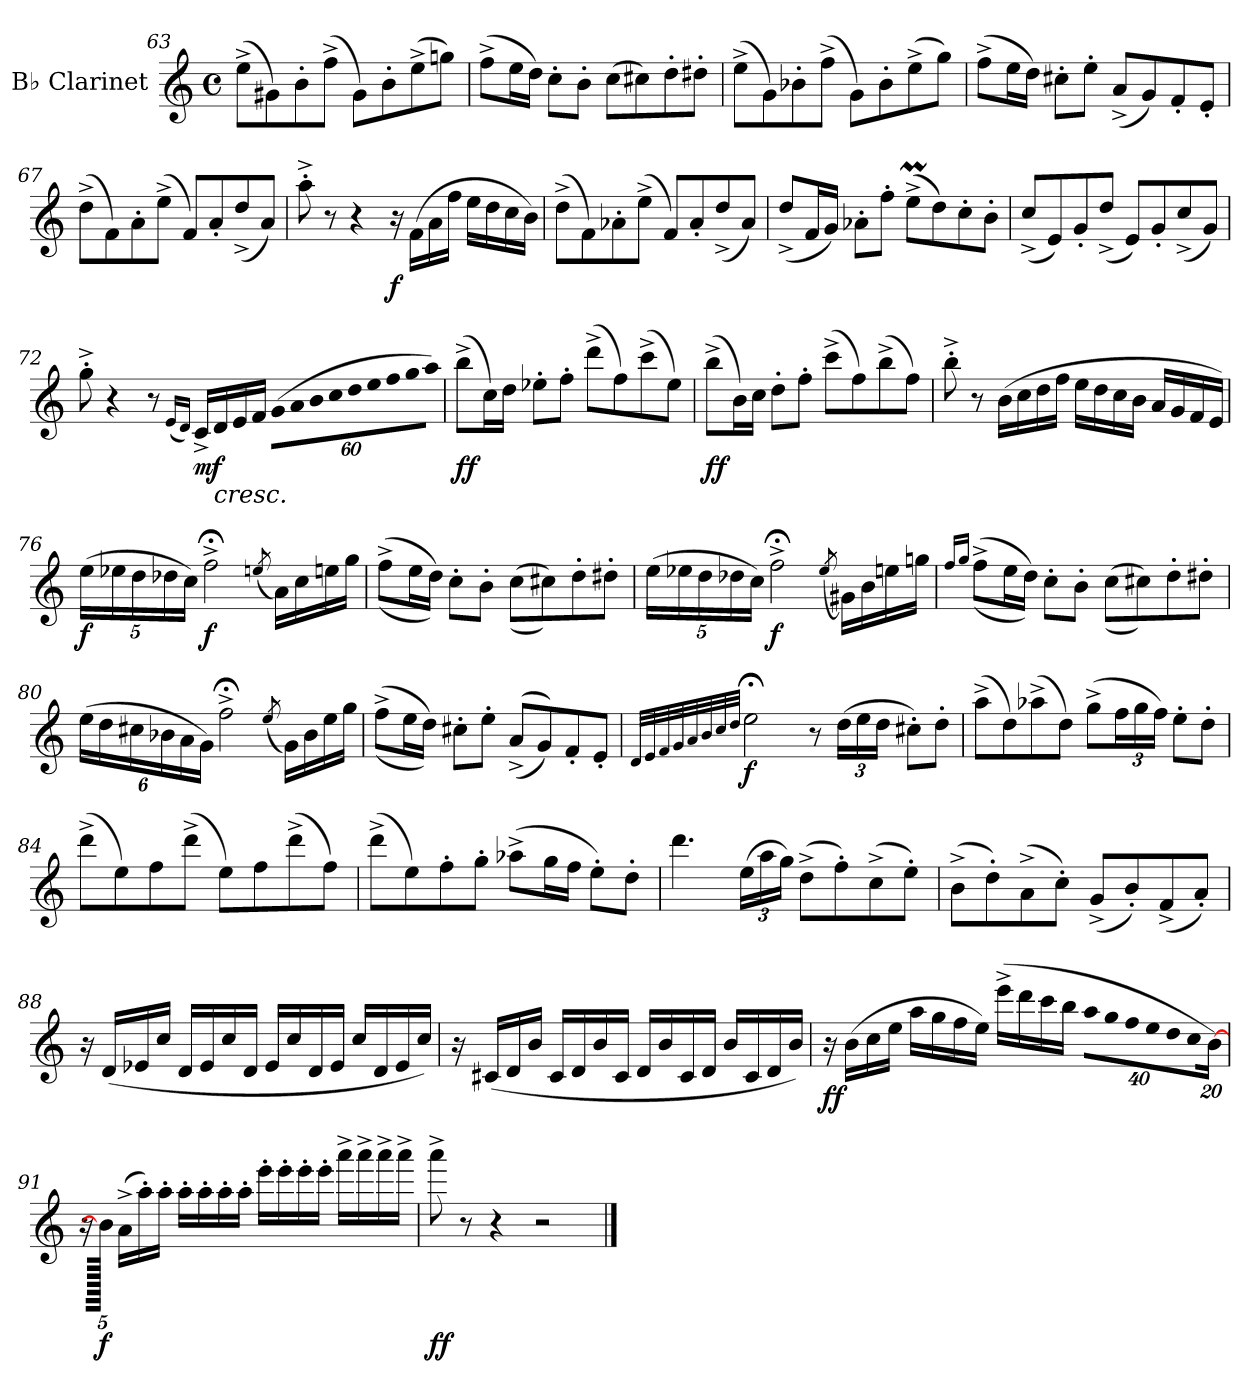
**kern	**dynam
*part1	*part1
*staff1	*staff1
*I"B♭ Clarinet	*
*I'B♭ Cl.	*
*clefG2	*
*ITrd1c2	*
*k[b-e-]	*
*M4/4	*
*met(c)	*
=63	=63
(8dd^\L	.
8f#X\)	.
8a'\	.
(8ee-^\J	.
8f#\L)	.
8a'\	.
(8dd^\	.
8ffn\J)	.
=64	=64
(8ee-^\L	.
16dd\L	.
16cc\JJ)	.
8b-'\L	.
8a'\J	.
(8b-\L	.
8bn\)	.
8cc'\	.
8cc#X'\J	.
!!LO:LB:g=z
=65	=65
(8dd^\L	.
8f\)	.
8a-X'\	.
(8ee-^\J	.
8f\L)	.
8a-'\	.
(8dd^\	.
8ff\J)	.
=66	=66
(8ee-^\L	.
16dd\L	.
16cc\JJ)	.
8bn'\L	.
8dd'\J	.
(8g^/L	.
8f/)	.
8e-'/	.
8d'/J	.
=67	=67
(8cc^\L	.
8e-\)	.
8g'\	.
(8dd^\J	.
8e-/L)	.
8g'/	.
(8cc^/	.
8g/J)	.
=68	=68
8gg'^\	.
8r	.
4r	.
!	!LO:DY:b
16r	f
(16e-\LL	.
16g\	.
16ee-\JJ	.
16dd\LL	.
16cc\	.
16b-\	.
16a\JJ)	.
=69	=69
(8cc^\L	.
8e-\)	.
8g-X'\	.
(8dd^\J	.
8e-/L)	.
8g-'/	.
(8cc^/	.
8g-/J)	.
!!LO:PB:g=z
=70	=70
(8cc^/L	.
16e-/L	.
16f/JJ)	.
8g-X'\L	.
8ee-'\J	.
(8ddm^\L	.
8cc\)	.
8b-'\	.
8a'\J	.
=71	=71
(8b-^/L	.
8d/)	.
8f'/	.
(8cc^/J	.
8d/L)	.
8f'/	.
(8b-^/	.
8f/J)	.
=72	=72
8ff'^\	.
4r	.
8r	.
(16qd/LL	.
16qc/JJ)	.
!	!LO:DY:b
16B-^/LL	mf
!	!LO:HP:b
16c/	<
16d/	.
16e-/JJ	.
*Xbrackettup	*
!LO:N:vis=32	!
(1920%53f\LLL	.
!LO:N:vis=32	!
1920%53g\	.
!LO:N:vis=32	!
1920%53a\	.
!LO:N:vis=32	!
1920%53b-\	.
!LO:N:vis=32	!
1920%53cc\	.
!LO:N:vis=32	!
1920%53dd\	.
!LO:N:vis=32	!
1920%53ee-\	.
!LO:N:vis=32	!
1920%53ff\	.
!LO:N:vis=32	!
1920%53gg\JJJ)	.
=73	=73
!	!LO:DY:b
(8aa^\L	ff
16b-\L)	.
16cc\JJ	.
8dd-X'\L	.
8ee-'\J	.
(8ccc^\L	.
8ee-\)	.
(8bb-^\	.
8dd-\J)	.
!!LO:LB:g=z
=74	=74
!	!LO:DY:b
(8aa^\L	ff
16a\L)	.
16b-\JJ	.
8cc'\L	.
8ee-'\J	.
(8bb-^\L	.
8ee-\)	.
(8aa^\	.
8ee-\J)	.
=75	=75
8aa^'\	.
8r	.
(16a\LL	.
16b-\	.
16cc\	.
16ee-\JJ	.
16dd\LL	.
16cc\	.
16b-\	.
16a\JJ	.
16g/LL	.
16f/	.
16e-/	.
16d/JJ)	.
=76	=76
!	!LO:DY:b
(20dd\LL	f
20dd-X\	.
20cc\	.
20cc-X\	.
20b-\JJ)	.
!	!LO:DY:b
2ee-;<^\	f
(8qddn/	.
16g\LL)	.
16b-\	.
16dd\	.
16ff\JJ	.
=77	=77
((8ee-^\L	.
16dd\L	.
16cc\JJ))	.
8b-'\L	.
8a'\J	.
((8b-\L	.
8bn\))	.
8cc'\	.
8cc#X'\J	.
!!LO:LB:g=z
=78	=78
(20dd\LL	.
20dd-X\	.
20cc\	.
20cc-X\	.
20b-\JJ)	.
!	!LO:DY:b
2ee-;<^\	f
(8qdd-/	.
16f#X\LL)	.
16a\	.
16ddn\	.
16ffn\JJ	.
=79	=79
16qee-/LL	.
16qff/JJ	.
((8ee-^\L	.
16dd\L	.
16cc\JJ))	.
8b-'\L	.
8a'\J	.
((8b-\L	.
8bn\))	.
8cc'\	.
8cc#X'\J	.
=80	=80
(24dd\LL	.
24cc\	.
24bn\	.
24a-X\	.
24g\	.
24f\JJ)	.
2ee-;<^\	.
(8qdd/	.
16f\LL)	.
16a-\	.
16dd\	.
16ff\JJ	.
!!LO:LB:g=z
=81	=81
((8ee-^\L	.
16dd\L	.
16cc\JJ))	.
8bn'\L	.
8dd'\J	.
((8g^/L	.
8f/))	.
8e-'/	.
8d'/J	.
=82	=82
32qc/LLL	.
32qd/	.
32qe-/	.
32qf/	.
32qg/	.
32qa/	.
32qb-/	.
32qcc/JJJ	.
!	!LO:DY:b
2dd;<\	f
8r	.
(24cc\LL	.
24dd\	.
24cc\JJ	.
8bn'\L)	.
8cc'\J	.
.	[
=83	=83
(8gg^\L	.
8cc\)	.
(8gg-X^\	.
8cc\J)	.
(8ff^\L	.
24ee-\L	.
24ff\	.
24ee-\JJ)	.
8dd'\L	.
8cc'\J	.
=84	=84
(8ccc^\L	.
8dd\)	.
8ee-\	.
(8ccc^\J	.
8dd\L)	.
8ee-\	.
(8ccc^\	.
8ee-\J)	.
!!LO:LB:g=z
=85	=85
(8ccc^\L	.
8dd\)	.
8ee-'\	.
8ff'\J	.
(8gg-X^\L	.
16ff\L	.
16ee-\JJ	.
8dd'\L)	.
8cc'\J	.
=86	=86
4.ccc\	.
(24dd\LL	.
24gg\	.
24ff\JJ)	.
(8cc^\L	.
8ee-'\)	.
(8b-^\	.
8dd'\J)	.
=87	=87
(8a^\L	.
8cc'\)	.
(8g^\	.
8b-'\J)	.
(8f^/L	.
8a'/)	.
(8e-^/	.
8g'/J)	.
=88	=88
16r	.
(16c/LL	.
16d-X/	.
16b-/JJ	.
16c/LL	.
16d-/	.
16b-/	.
16c/JJ	.
16d-/LL	.
16b-/	.
16c/	.
16d-/JJ	.
16b-/LL	.
16c/	.
16d-/	.
16b-/JJ)	.
!!LO:LB:g=z
=89	=89
16r	.
(16Bn/LL	.
16c/	.
16a/JJ	.
16B/LL	.
16c/	.
16a/	.
16B/JJ	.
16c/LL	.
16a/	.
16B/	.
16c/JJ	.
16a/LL	.
16B/	.
16c/	.
16a/JJ)	.
=90	=90
!	!LO:DY:b
16r	ff
(16a\LL	.
16b-\	.
16dd\JJ	.
16gg\LL	.
16ff\	.
16ee-\	.
16dd\JJ)	.
(16ddd^\LL	.
16ccc\	.
16bb-\	.
16aa\JJ	.
!LO:N:vis=16	!
640%23gg\LL	.
!LO:N:vis=16	!
640%23ff\	.
!LO:N:vis=16	!
640%23ee-\	.
!LO:N:vis=16	!
640%23dd\	.
!LO:N:vis=16	!
640%23cc\	.
!LO:N:vis=16	!
640%23b-\	.
[320%11a\JJ)	.
!!LO:LB:g=z
=91	=91
16r	.
!	!LO:DY:b
640a\JJ]	f
(16g^\LL	.
16gg'\)	.
16gg'\JJ	.
16gg'\LL	.
16gg'\	.
16gg'\	.
16gg'\JJ	.
16ddd'\LL	.
16ddd'\	.
16ddd'\	.
16ddd'\JJ	.
16ggg^\LL	.
16ggg^\	.
16ggg^\	.
16ggg^\JJ	.
=92	=92
!	!LO:DY:b
8ggg^\	ff
8r	.
4r	.
2r	.
==	==
*-	*-
